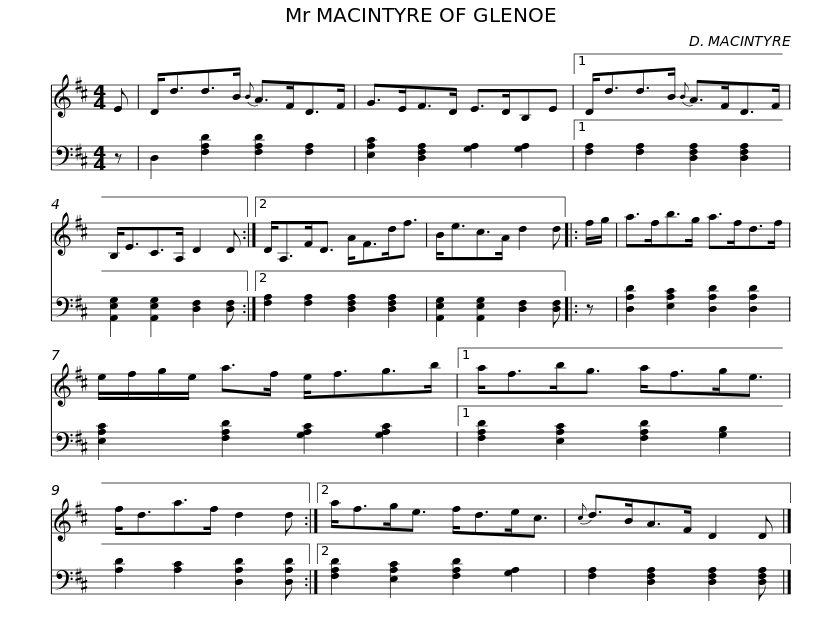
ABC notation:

X:1
%%score 1 2
L:1/8
M:4/4
I:linebreak $
K:D
V:1 treble
V:2 bass
V:1
 E | D<dd>B{B} A>FD>F | G>EF>D E>DB,E |1 D<dd>B{B} A>FD>F | B,<EC>A, D2 D :|2$ %5
 D<A,F<D A<Fd<f | B<ec>A d2 d |: f/g/ | a>fb>g a>fd>f | e/f/g/e/ a>f e<fg>b |1$ %10
 a<fb<g a<fg<e | f<da>f d2 d :|2 a<fg<e f<de<c |{c} d>BA>F D2 D |] %14
V:2
 z | D,2 [F,A,D]2 [F,A,D]2 [F,A,]2 | [E,A,C]2 [D,F,A,]2 [G,A,]2 [G,A,]2 |1 [F,A,]2 [F,A,]2 [D,F,A,]2 [D,F,A,]2 | [A,,E,G,]2 [A,,E,G,]2 [D,F,]2 [D,F,] :|2$ %5
 [F,A,]2 [F,A,]2 [D,F,A,]2 [D,F,A,]2 | [A,,E,G,]2 [A,,E,G,]2 [D,F,]2 [D,F,] |: z | [D,A,D]2 [E,A,C]2 [D,A,D]2 [D,A,D]2 | [E,A,C]2 [F,A,D]2 [G,A,C]2 [G,A,C]2 |1$ %10
 [F,A,D]2 [E,A,C]2 [F,A,D]2 [G,B,]2 | [A,D]2 [A,C]2 [D,A,D]2 [D,A,D] :|2 [F,A,D]2 [E,A,C]2 [F,A,D]2 [G,A,]2 | [F,A,]2 [D,F,A,]2 [D,F,A,]2 [D,F,A,] |] %14
